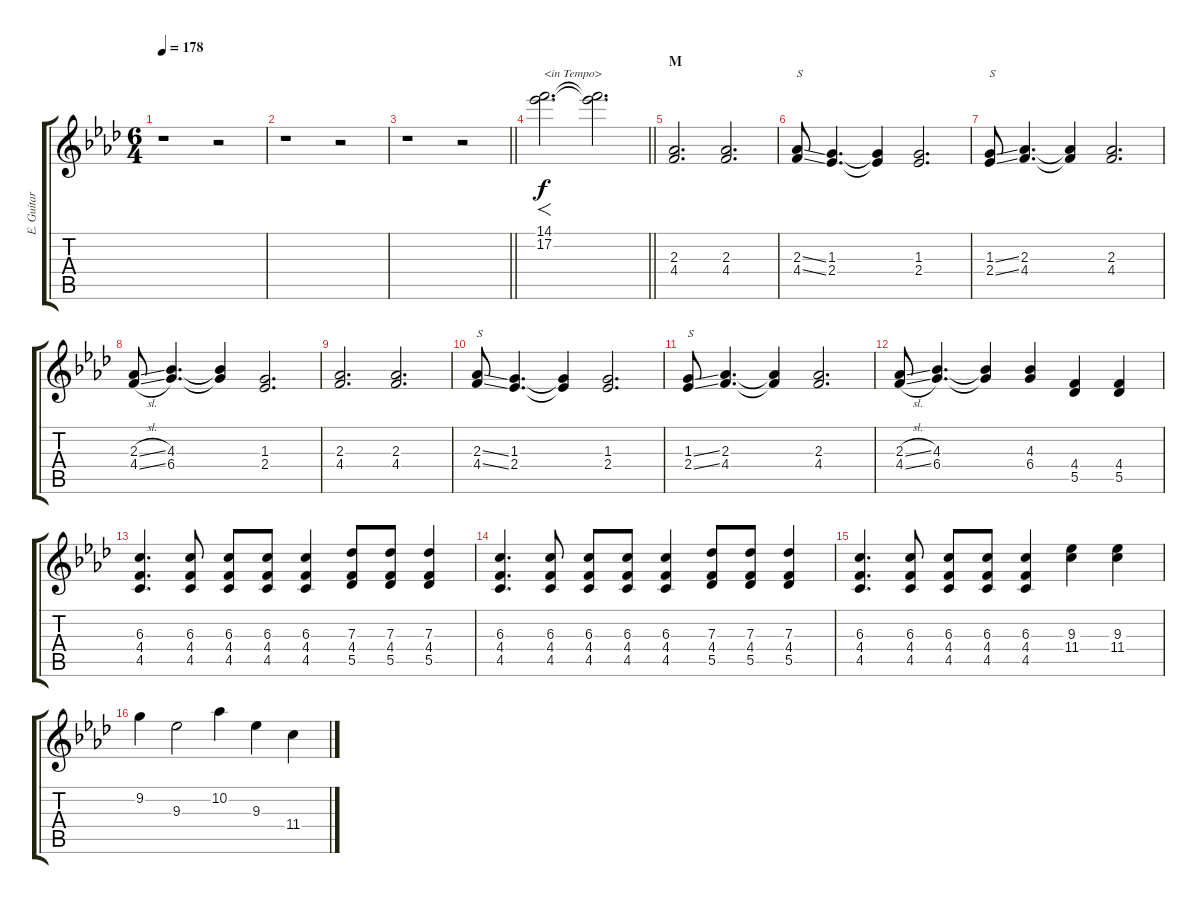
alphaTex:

\track ("E. Guitar I" "E. Guitar ") {instrument overdrivenguitar}
\staff {score tabs}
\tuning (Eb4 Bb3 Gb3 Db3 Ab2 Db2) {hide}
\ts (6 4)
\tempo 178
\clef g2
\ks ab
r.1{dy f} r.2 |
r.1 r.2 |
\barLineRight lightlight
r.1 r.2 |
\barLineRight lightlight
(14.1 17.2).2{f d txt "<in Tempo>"} (14.1{t} 17.2{t}).2{d} |
\section ("" "M")
(2.3 4.4).2{d} (2.3 4.4).2{d} |
(2.3{ss} 4.4{ss}).8{txt "S"} (1.3 2.4).4{d} (1.3{t} 2.4{t}).4 (1.3 2.4).2{d} |
(1.3{ss} 2.4{ss}).8{txt "S"} (2.3 4.4).4{d} (2.3{t} 4.4{t}).4 (2.3 4.4).2{d} |
(2.3{sl} 4.4{sl}).8 (4.3 6.4).4{d} (4.3{t} 6.4{t}).4 (1.3 2.4).2{d} |
(2.3 4.4).2{d} (2.3 4.4).2{d} |
(2.3{ss} 4.4{ss}).8{txt "S"} (1.3 2.4).4{d} (1.3{t} 2.4{t}).4 (1.3 2.4).2{d} |
(1.3{ss} 2.4{ss}).8{txt "S"} (2.3 4.4).4{d} (2.3{t} 4.4{t}).4 (2.3 4.4).2{d} |
(2.3{sl} 4.4{sl}).8 (4.3 6.4).4{d} (4.3{t} 6.4{t}).4 (4.3 6.4).4 (4.4 5.5).4 (4.4 5.5).4 |
(6.3 4.4 4.5).4{d} (6.3 4.4 4.5).8 (6.3 4.4 4.5).8 (6.3 4.4 4.5).8 (6.3 4.4 4.5).4 (7.3 4.4 5.5).8 (7.3 4.4 5.5).8 (7.3 4.4 5.5).4 |
(6.3 4.4 4.5).4{d} (6.3 4.4 4.5).8 (6.3 4.4 4.5).8 (6.3 4.4 4.5).8 (6.3 4.4 4.5).4 (7.3 4.4 5.5).8 (7.3 4.4 5.5).8 (7.3 4.4 5.5).4 |
(6.3 4.4 4.5).4{d} (6.3 4.4 4.5).8 (6.3 4.4 4.5).8 (6.3 4.4 4.5).8 (6.3 4.4 4.5).4 (9.3 11.4).4 (9.3 11.4).4 |
9.2.4 9.3.2 10.2.4 9.3.4 11.4.4
